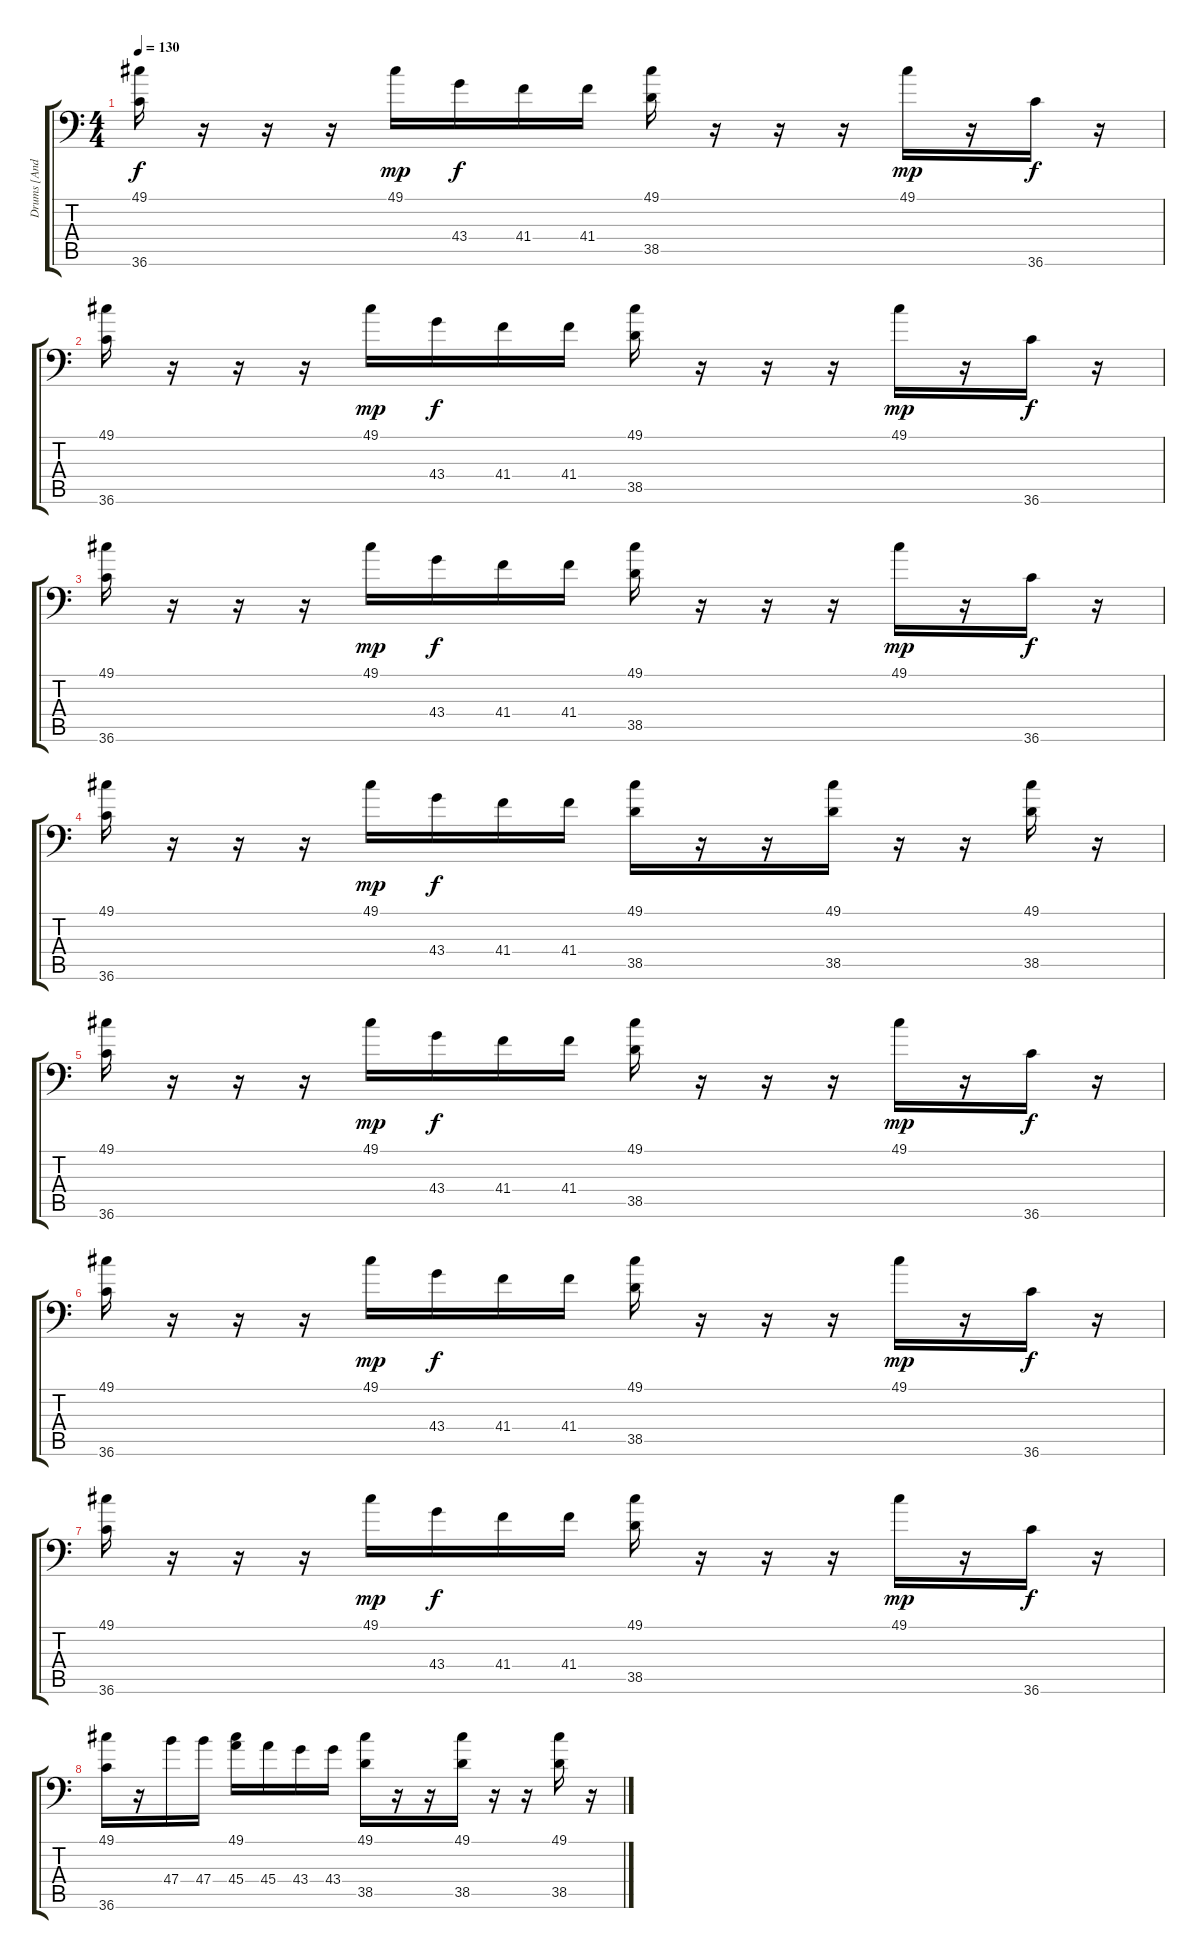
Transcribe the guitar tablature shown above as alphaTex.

\track ("Drums [Andrew Tkaczyk]" "Drums [And") {instrument acousticgrandpiano}
\staff {score tabs}
\tuning (C-1 C-1 C-1 C-1 C-1 C-1) {hide}
\ts (4 4)
\tempo 130
\clef f4
\ks c
(49.1 36.6).16{dy f} r.16 r.16 r.16 49.1.16{dy mp} 43.4.16{dy f} 41.4.16 41.4.16 (49.1 38.5).16 r.16 r.16 r.16 49.1.16{dy mp} r.16 36.6.16{dy f} r.16 |
(49.1 36.6).16 r.16 r.16 r.16 49.1.16{dy mp} 43.4.16{dy f} 41.4.16 41.4.16 (49.1 38.5).16 r.16 r.16 r.16 49.1.16{dy mp} r.16 36.6.16{dy f} r.16 |
(49.1 36.6).16 r.16 r.16 r.16 49.1.16{dy mp} 43.4.16{dy f} 41.4.16 41.4.16 (49.1 38.5).16 r.16 r.16 r.16 49.1.16{dy mp} r.16 36.6.16{dy f} r.16 |
(49.1 36.6).16 r.16 r.16 r.16 49.1.16{dy mp} 43.4.16{dy f} 41.4.16 41.4.16 (49.1 38.5).16 r.16 r.16 (49.1 38.5).16 r.16 r.16 (49.1 38.5).16 r.16 |
(49.1 36.6).16 r.16 r.16 r.16 49.1.16{dy mp} 43.4.16{dy f} 41.4.16 41.4.16 (49.1 38.5).16 r.16 r.16 r.16 49.1.16{dy mp} r.16 36.6.16{dy f} r.16 |
(49.1 36.6).16 r.16 r.16 r.16 49.1.16{dy mp} 43.4.16{dy f} 41.4.16 41.4.16 (49.1 38.5).16 r.16 r.16 r.16 49.1.16{dy mp} r.16 36.6.16{dy f} r.16 |
(49.1 36.6).16 r.16 r.16 r.16 49.1.16{dy mp} 43.4.16{dy f} 41.4.16 41.4.16 (49.1 38.5).16 r.16 r.16 r.16 49.1.16{dy mp} r.16 36.6.16{dy f} r.16 |
(49.1 36.6).16 r.16 47.4.16 47.4.16 (49.1 45.4).16 45.4.16 43.4.16 43.4.16 (49.1 38.5).16 r.16 r.16 (49.1 38.5).16 r.16 r.16 (49.1 38.5).16 r.16
